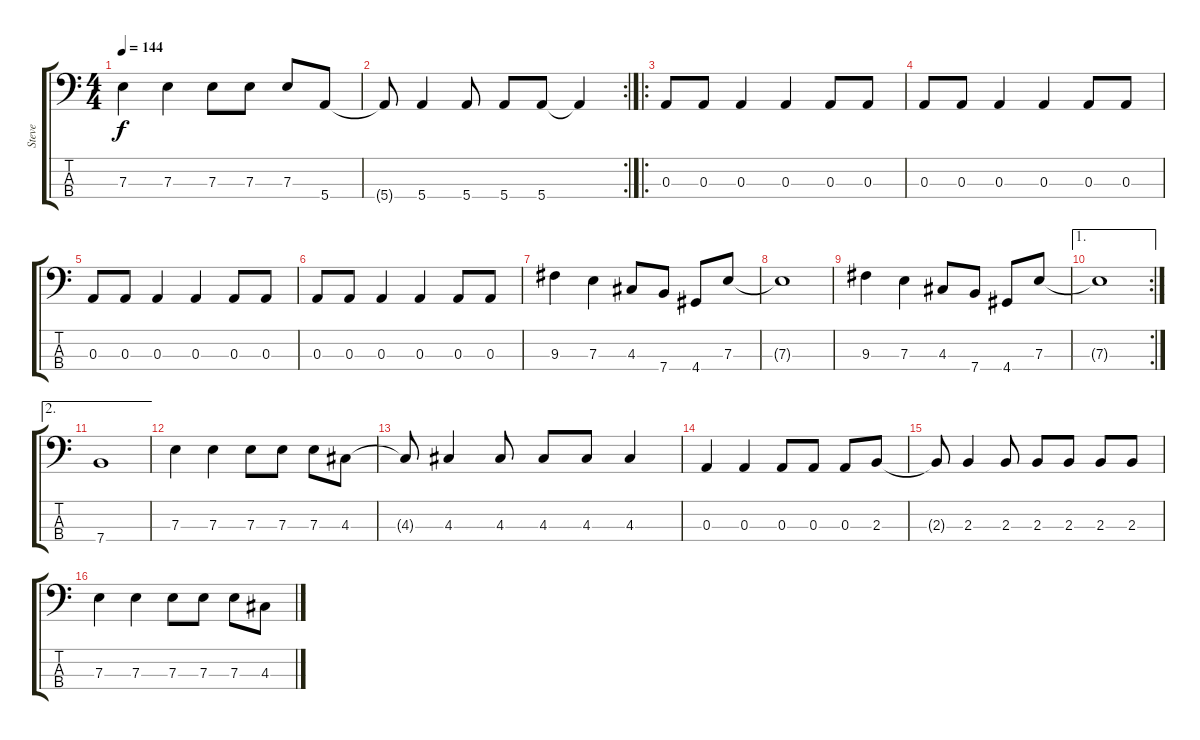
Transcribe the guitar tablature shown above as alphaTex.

\track ("Steve" "Steve") {instrument slapbass1}
\staff {score tabs}
\tuning (G2 D2 A1 E1) {hide}
\ts (4 4)
\tempo 144
\clef f4
\ks c
7.3.4{dy f} 7.3.4 7.3.8 7.3.8 7.3.8 5.4.8 |
\rc 2
5.4{t}.8 5.4.4 5.4.8 5.4.8 5.4.8 5.4{t}.4 |
\ro
0.3.8 0.3.8 0.3.4 0.3.4 0.3.8 0.3.8 |
0.3.8 0.3.8 0.3.4 0.3.4 0.3.8 0.3.8 |
0.3.8 0.3.8 0.3.4 0.3.4 0.3.8 0.3.8 |
0.3.8 0.3.8 0.3.4 0.3.4 0.3.8 0.3.8 |
9.3.4 7.3.4 4.3.8 7.4.8 4.4.8 7.3.8 |
7.3{t}.1 |
9.3.4 7.3.4 4.3.8 7.4.8 4.4.8 7.3.8 |
\ae 1
\rc 2
7.3{t}.1 |
\ae 2
7.4.1 |
7.3.4 7.3.4 7.3.8 7.3.8 7.3.8 4.3.8 |
4.3{t}.8 4.3.4 4.3.8 4.3.8 4.3.8 4.3.4 |
0.3.4 0.3.4 0.3.8 0.3.8 0.3.8 2.3.8 |
2.3{t}.8 2.3.4 2.3.8 2.3.8 2.3.8 2.3.8 2.3.8 |
7.3.4 7.3.4 7.3.8 7.3.8 7.3.8 4.3.8
